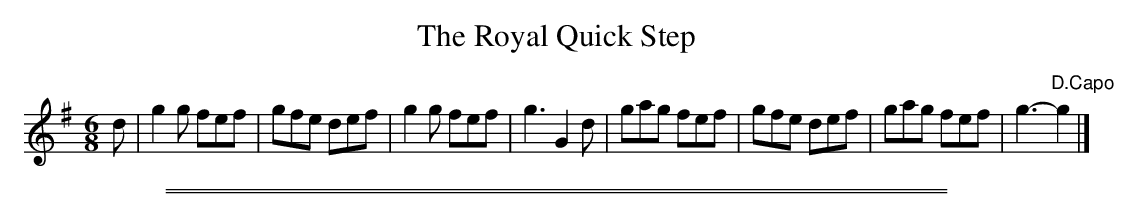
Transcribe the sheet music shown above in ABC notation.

X:1
T: The Royal Quick Step
M: 6/8
L: 1/8
K: G
d |\
g2g fef | gfe def | g2g fef | g3 G2d | gag fef | gfe def | gag fef | g3- "D.Capo"g2 |]
